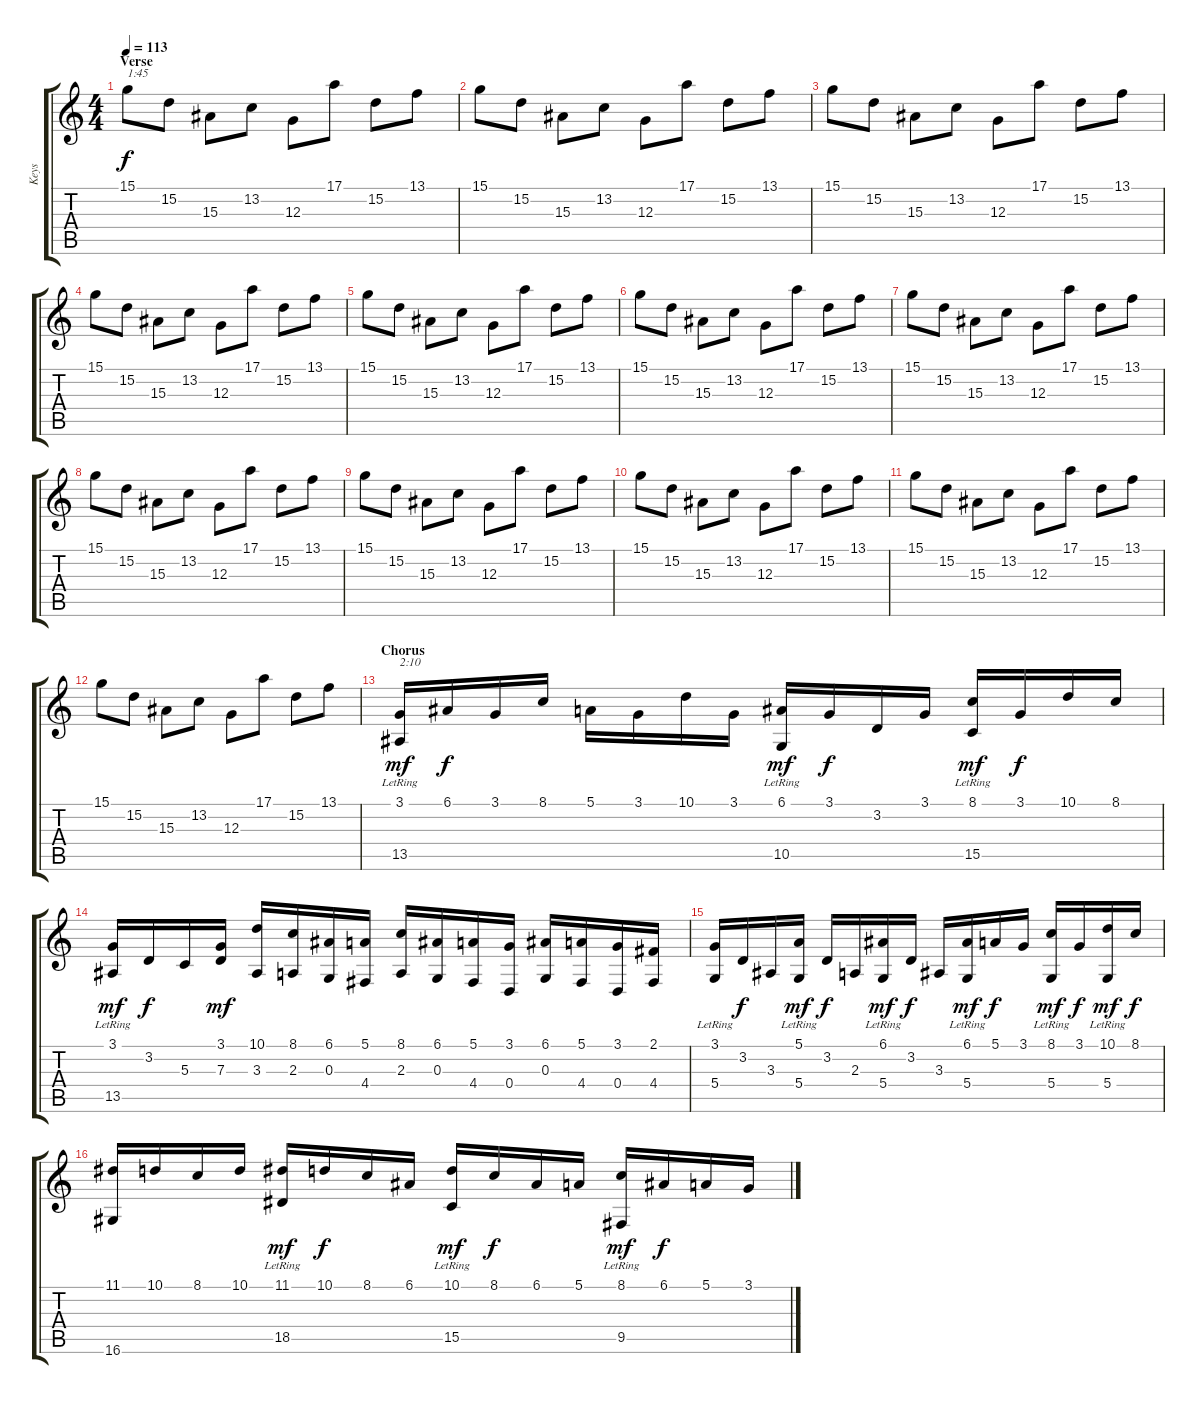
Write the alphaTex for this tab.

\track ("Keys" "Keys") {instrument acousticgrandpiano}
\staff {score tabs}
\tuning (E4 B3 G3 D3 A2 E2) {hide}
\ts (4 4)
\section ("" "Verse")
\tempo 113
\clef g2
\ks c
15.1.8{txt "1:45" dy f volume 14 balance 4 instrument musicbox} 15.2.8 15.3.8 13.2.8 12.3.8 17.1.8 15.2.8 13.1.8 |
15.1.8 15.2.8 15.3.8 13.2.8 12.3.8 17.1.8 15.2.8 13.1.8 |
15.1.8 15.2.8 15.3.8 13.2.8 12.3.8 17.1.8 15.2.8 13.1.8 |
15.1.8 15.2.8 15.3.8 13.2.8 12.3.8 17.1.8 15.2.8 13.1.8 |
15.1.8 15.2.8 15.3.8 13.2.8 12.3.8 17.1.8 15.2.8 13.1.8 |
15.1.8 15.2.8 15.3.8 13.2.8 12.3.8 17.1.8 15.2.8 13.1.8 |
15.1.8 15.2.8 15.3.8 13.2.8 12.3.8 17.1.8 15.2.8 13.1.8 |
15.1.8 15.2.8 15.3.8 13.2.8 12.3.8 17.1.8 15.2.8 13.1.8 |
15.1.8 15.2.8 15.3.8 13.2.8 12.3.8 17.1.8 15.2.8 13.1.8 |
15.1.8 15.2.8 15.3.8 13.2.8 12.3.8 17.1.8 15.2.8 13.1.8 |
15.1.8 15.2.8 15.3.8 13.2.8 12.3.8 17.1.8 15.2.8 13.1.8 |
15.1.8 15.2.8 15.3.8 13.2.8 12.3.8 17.1.8 15.2.8 13.1.8 |
\section ("" "Chorus")
(3.1 13.5{lr}).16{txt "2:10" dy mf volume 14 balance 7 instrument harpsichord} 6.1.16{dy f} 3.1.16 8.1.16 5.1.16 3.1.16 10.1.16 3.1.16 (6.1 10.5{lr}).16{dy mf} 3.1.16{dy f} 3.2.16 3.1.16 (8.1 15.5{lr}).16{dy mf} 3.1.16{dy f} 10.1.16 8.1.16 |
(3.1 13.5{lr}).16{dy mf} 3.2.16{dy f} 5.3.16 (3.1 7.3).16{dy mf} (10.1 3.3).16 (8.1 2.3).16 (6.1 0.3).16 (5.1 4.4).16 (8.1 2.3).16 (6.1 0.3).16 (5.1 4.4).16 (3.1 0.4).16 (6.1 0.3).16 (5.1 4.4).16 (3.1 0.4).16 (2.1 4.4).16 |
(3.1 5.4{lr}).16 3.2.16{dy f} 3.3.16 (5.1 5.4{lr}).16{dy mf} 3.2.16{dy f} 2.3.16 (6.1 5.4{lr}).16{dy mf} 3.2.16{dy f} 3.3.16 (6.1 5.4{lr}).16{dy mf} 5.1.16{dy f} 3.1.16 (8.1 5.4{lr}).16{dy mf} 3.1.16{dy f} (10.1 5.4{lr}).16{dy mf} 8.1.16{dy f} |
(11.1 16.6).16 10.1.16 8.1.16 10.1.16 (11.1 18.5{lr}).16{dy mf} 10.1.16{dy f} 8.1.16 6.1.16 (10.1 15.5{lr}).16{dy mf} 8.1.16{dy f} 6.1.16 5.1.16 (8.1 9.5{lr}).16{dy mf} 6.1.16{dy f} 5.1.16 3.1.16
